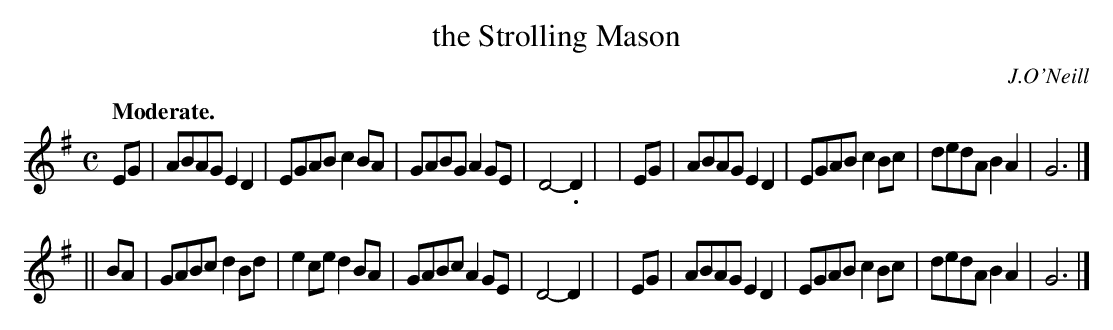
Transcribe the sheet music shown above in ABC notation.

X:1
T: the Strolling Mason
O: J.O'Neill
Q: "Moderate."
M: C
L: 1/8
K: G
   EG | ABAG E2D2 | EGAB c2BA | GABG A2GE | D4-.D2 |\
|  EG | ABAG E2D2 | EGAB c2Bc | dedA B2A2 | G6 |]
|| BA | GABc d2Bd | e2ce d2BA | GABc A2GE | D4-D2 |\
|  EG | ABAG E2D2 | EGAB c2Bc | dedA B2A2 | G6 |]
